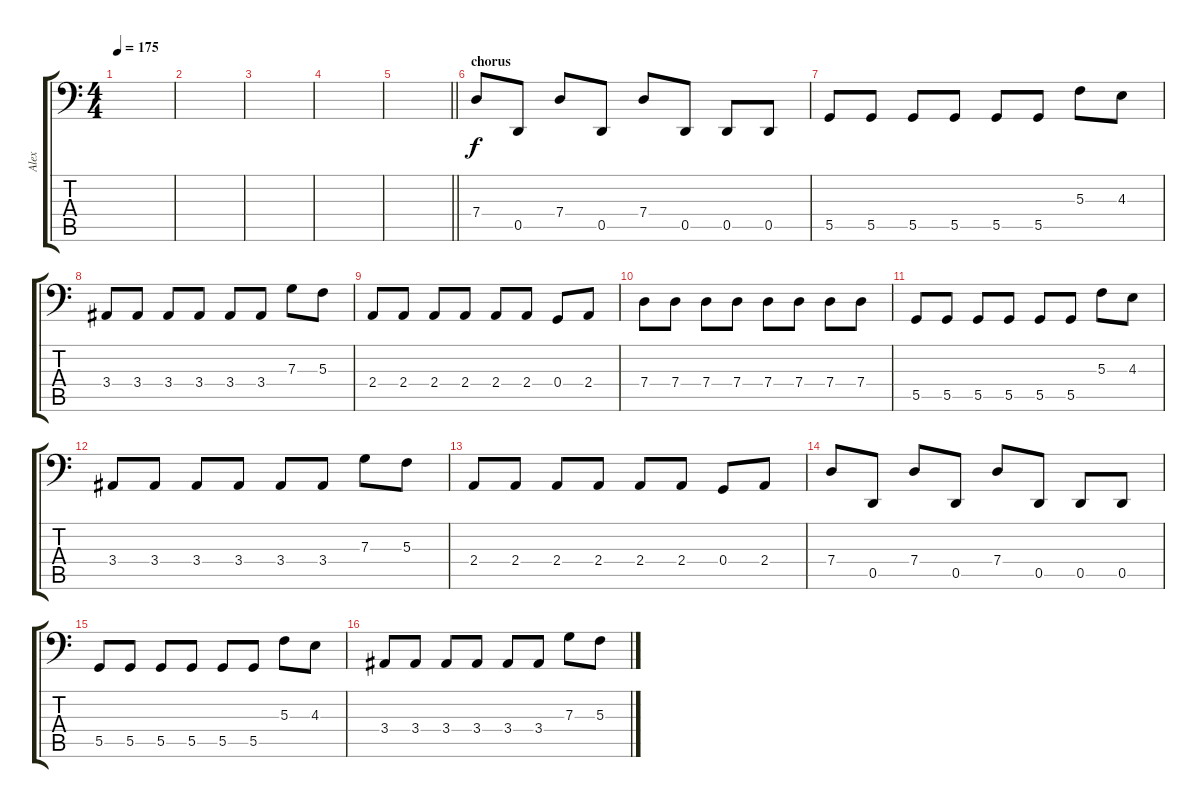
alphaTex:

\track ("Alex" "Alex") {instrument electricbassfinger}
\staff {score tabs}
\tuning (Bb2 F2 C2 G1 D1 A0) {hide}
\ts (4 4)
\tempo 175
\clef f4
\ks c
|
|
|
|
\barLineRight lightlight
|
\section ("" "chorus")
7.4.8 0.5.8 7.4.8 0.5.8 7.4.8 0.5.8 0.5.8 0.5.8 |
5.5.8 5.5.8 5.5.8 5.5.8 5.5.8 5.5.8 5.3.8 4.3.8 |
3.4.8 3.4.8 3.4.8 3.4.8 3.4.8 3.4.8 7.3.8 5.3.8 |
2.4.8 2.4.8 2.4.8 2.4.8 2.4.8 2.4.8 0.4.8 2.4.8 |
7.4.8 7.4.8 7.4.8 7.4.8 7.4.8 7.4.8 7.4.8 7.4.8 |
5.5.8 5.5.8 5.5.8 5.5.8 5.5.8 5.5.8 5.3.8 4.3.8 |
3.4.8 3.4.8 3.4.8 3.4.8 3.4.8 3.4.8 7.3.8 5.3.8 |
2.4.8 2.4.8 2.4.8 2.4.8 2.4.8 2.4.8 0.4.8 2.4.8 |
7.4.8 0.5.8 7.4.8 0.5.8 7.4.8 0.5.8 0.5.8 0.5.8 |
5.5.8 5.5.8 5.5.8 5.5.8 5.5.8 5.5.8 5.3.8 4.3.8 |
3.4.8 3.4.8 3.4.8 3.4.8 3.4.8 3.4.8 7.3.8 5.3.8
